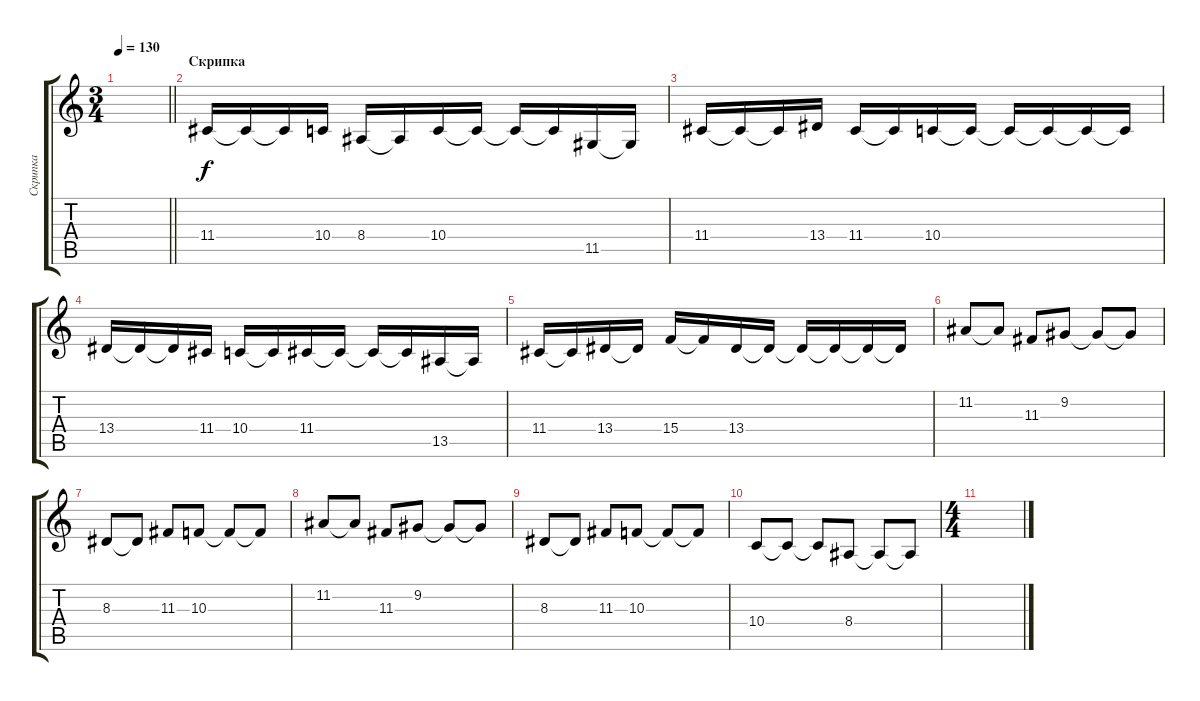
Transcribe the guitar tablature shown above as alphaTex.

\track ("Скрипка" "Скрипка") {instrument stringensemble1}
\staff {score tabs}
\tuning (E4 B3 G3 D3 A2 E2) {hide}
\ts (3 4)
\tempo 130
\clef g2
\barLineRight lightlight
\ks c
|
\section ("" "Скрипка")
11.4.16 11.4{t}.16 11.4{t}.16 10.4.16 8.4.16 8.4{t}.16 10.4.16 10.4{t}.16 10.4{t}.16 10.4{t}.16 11.5.16 11.5{t}.16 |
11.4.16 11.4{t}.16 11.4{t}.16 13.4.16 11.4.16 11.4{t}.16 10.4.16 10.4{t}.16 10.4{t}.16 10.4{t}.16 10.4{t}.16 10.4{t}.16 |
13.4.16 13.4{t}.16 13.4{t}.16 11.4.16 10.4.16 10.4{t}.16 11.4.16 11.4{t}.16 11.4{t}.16 11.4{t}.16 13.5.16 13.5{t}.16 |
11.4.16 11.4{t}.16 13.4.16 13.4{t}.16 15.4.16 15.4{t}.16 13.4.16 13.4{t}.16 13.4{t}.16 13.4{t}.16 13.4{t}.16 13.4{t}.16 |
11.2.8{volume 9} 11.2{t}.8 11.3.8 9.2.8 9.2{t}.8 9.2{t}.8 |
8.3.8 8.3{t}.8 11.3.8 10.3.8 10.3{t}.8 10.3{t}.8 |
11.2.8 11.2{t}.8 11.3.8 9.2.8 9.2{t}.8 9.2{t}.8 |
8.3.8 8.3{t}.8 11.3.8 10.3.8 10.3{t}.8 10.3{t}.8 |
10.4.8 10.4{t}.8 10.4{t}.8 8.4.8 8.4{t}.8 8.4{t}.8 |
\ts (4 4)
